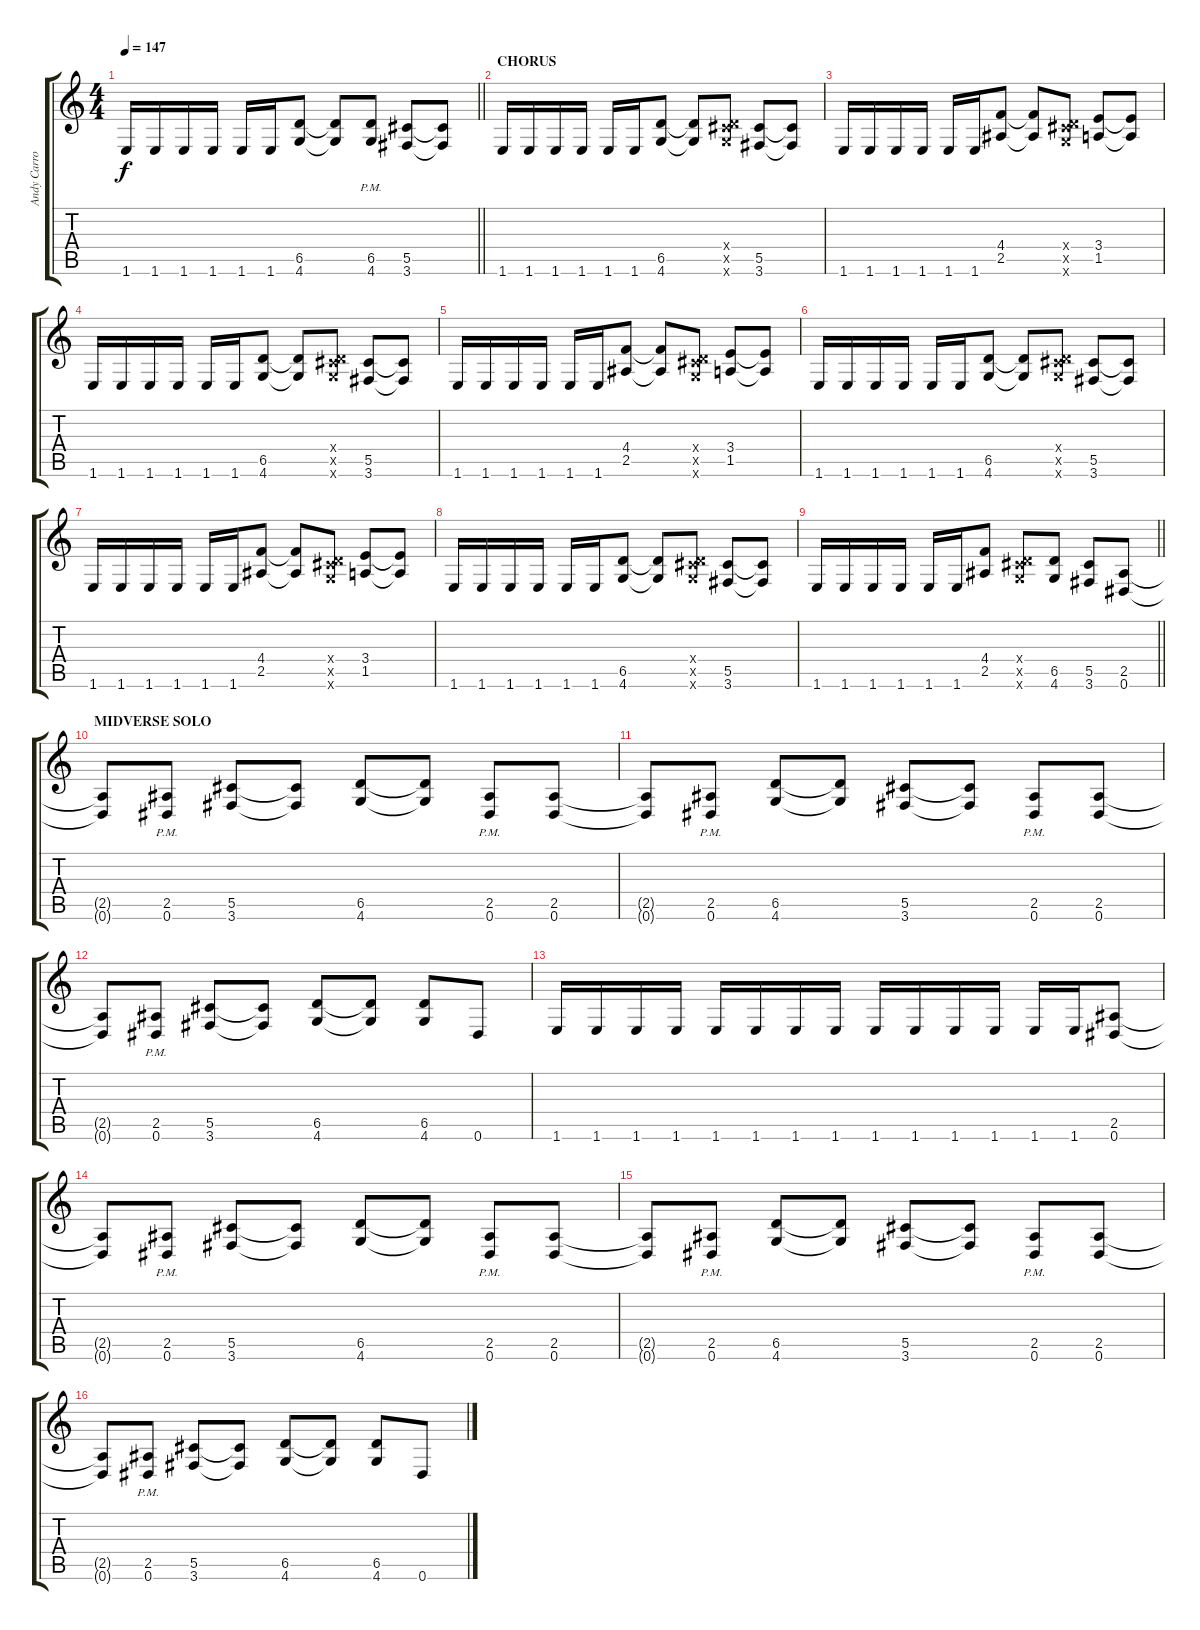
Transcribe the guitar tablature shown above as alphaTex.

\track ("Andy Carroll" "Andy Carro") {instrument distortionguitar}
\staff {score tabs}
\tuning (Eb4 Bb3 Gb3 Db3 Ab2 Eb2) {hide}
\ts (4 4)
\tempo 147
\clef g2
\barLineRight lightlight
\ks c
1.6.16{dy f} 1.6.16 1.6.16 1.6.16 1.6.16 1.6.16 (6.5 4.6).8 (6.5{t} 4.6{t}).8 (6.5{pm} 4.6{pm}).8 (5.5 3.6).8 (5.5{t} 3.6{t}).8 |
\section ("" "CHORUS")
1.6.16 1.6.16 1.6.16 1.6.16 1.6.16 1.6.16 (6.5 4.6).8 (6.5{t} 4.6{t}).8 (0.4{x} 6.5{x} 4.6{x}).8 (5.5 3.6).8 (5.5{t} 3.6{t}).8 |
1.6.16 1.6.16 1.6.16 1.6.16 1.6.16 1.6.16 (4.4 2.5).8 (4.4{t} 2.5{t}).8 (0.4{x} 6.5{x} 4.6{x}).8 (3.4 1.5).8 (3.4{t} 1.5{t}).8 |
1.6.16 1.6.16 1.6.16 1.6.16 1.6.16 1.6.16 (6.5 4.6).8 (6.5{t} 4.6{t}).8 (0.4{x} 6.5{x} 4.6{x}).8 (5.5 3.6).8 (5.5{t} 3.6{t}).8 |
1.6.16 1.6.16 1.6.16 1.6.16 1.6.16 1.6.16 (4.4 2.5).8 (4.4{t} 2.5{t}).8 (0.4{x} 6.5{x} 4.6{x}).8 (3.4 1.5).8 (3.4{t} 1.5{t}).8 |
1.6.16 1.6.16 1.6.16 1.6.16 1.6.16 1.6.16 (6.5 4.6).8 (6.5{t} 4.6{t}).8 (0.4{x} 6.5{x} 4.6{x}).8 (5.5 3.6).8 (5.5{t} 3.6{t}).8 |
1.6.16 1.6.16 1.6.16 1.6.16 1.6.16 1.6.16 (4.4 2.5).8 (4.4{t} 2.5{t}).8 (0.4{x} 6.5{x} 4.6{x}).8 (3.4 1.5).8 (3.4{t} 1.5{t}).8 |
1.6.16 1.6.16 1.6.16 1.6.16 1.6.16 1.6.16 (6.5 4.6).8 (6.5{t} 4.6{t}).8 (0.4{x} 6.5{x} 4.6{x}).8 (5.5 3.6).8 (5.5{t} 3.6{t}).8 |
\barLineRight lightlight
1.6.16 1.6.16 1.6.16 1.6.16 1.6.16 1.6.16 (4.4 2.5).8 (0.4{x} 6.5{x} 4.6{x}).8 (6.5 4.6).8 (5.5 3.6).8 (2.5 0.6).8 |
\section ("" "MIDVERSE SOLO")
(2.5{t} 0.6{t}).8 (2.5{pm} 0.6{pm}).8 (5.5 3.6).8 (5.5{t} 3.6{t}).8 (6.5 4.6).8 (6.5{t} 4.6{t}).8 (2.5{pm} 0.6{pm}).8 (2.5 0.6).8 |
(2.5{t} 0.6{t}).8 (2.5{pm} 0.6{pm}).8 (6.5 4.6).8 (6.5{t} 4.6{t}).8 (5.5 3.6).8 (5.5{t} 3.6{t}).8 (2.5{pm} 0.6{pm}).8 (2.5 0.6).8 |
(2.5{t} 0.6{t}).8 (2.5{pm} 0.6{pm}).8 (5.5 3.6).8 (5.5{t} 3.6{t}).8 (6.5 4.6).8 (6.5{t} 4.6{t}).8 (6.5 4.6).8 0.6.8 |
1.6.16 1.6.16 1.6.16 1.6.16 1.6.16 1.6.16 1.6.16 1.6.16 1.6.16 1.6.16 1.6.16 1.6.16 1.6.16 1.6.16 (2.5 0.6).8 |
(2.5{t} 0.6{t}).8 (2.5{pm} 0.6{pm}).8 (5.5 3.6).8 (5.5{t} 3.6{t}).8 (6.5 4.6).8 (6.5{t} 4.6{t}).8 (2.5{pm} 0.6{pm}).8 (2.5 0.6).8 |
(2.5{t} 0.6{t}).8 (2.5{pm} 0.6{pm}).8 (6.5 4.6).8 (6.5{t} 4.6{t}).8 (5.5 3.6).8 (5.5{t} 3.6{t}).8 (2.5{pm} 0.6{pm}).8 (2.5 0.6).8 |
(2.5{t} 0.6{t}).8 (2.5{pm} 0.6{pm}).8 (5.5 3.6).8 (5.5{t} 3.6{t}).8 (6.5 4.6).8 (6.5{t} 4.6{t}).8 (6.5 4.6).8 0.6.8
